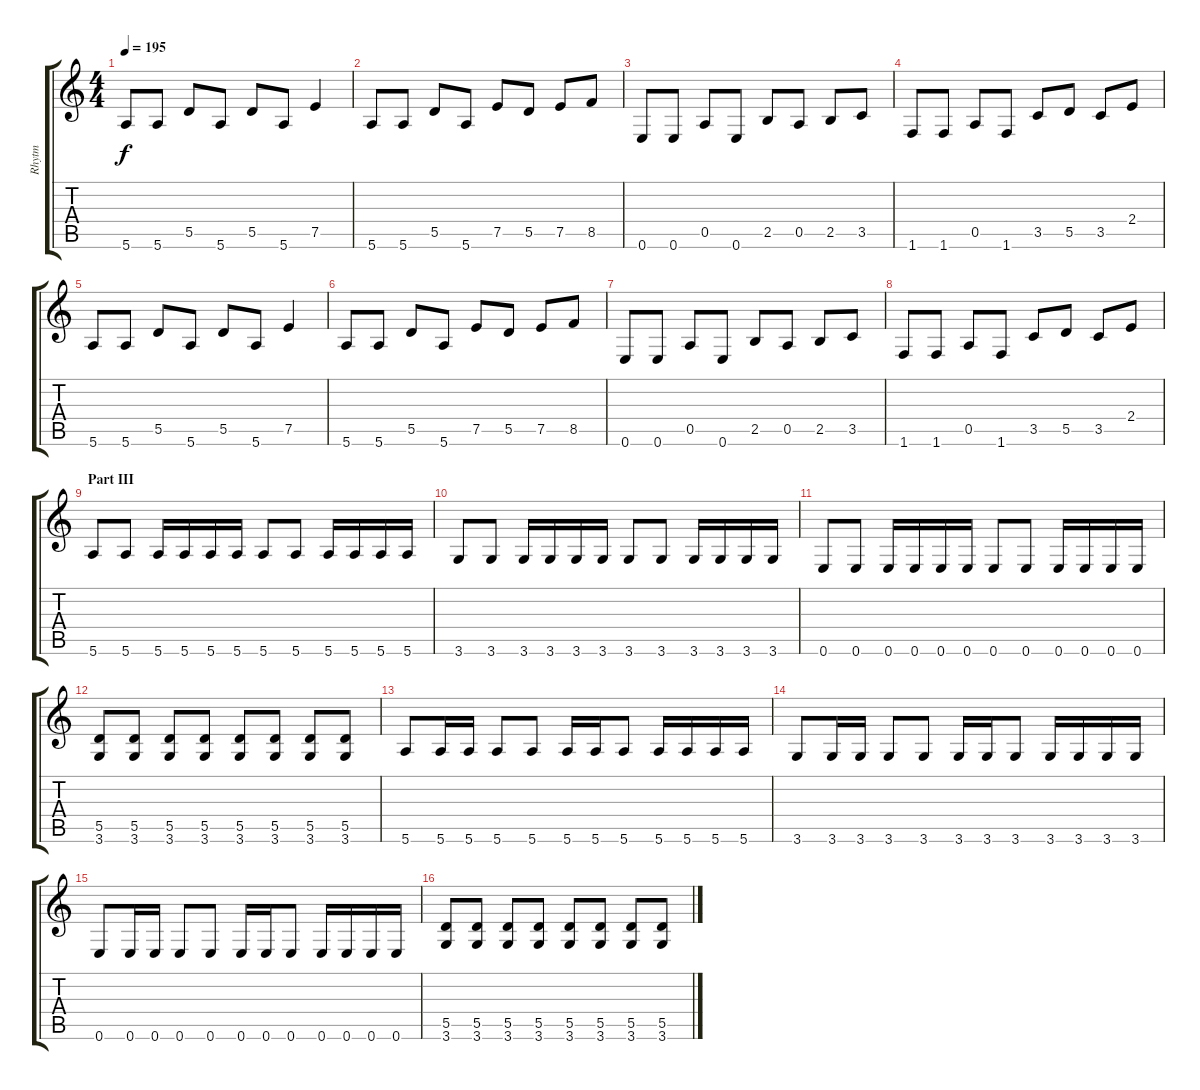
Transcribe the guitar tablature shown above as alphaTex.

\track ("Rhytm" "Rhytm") {instrument distortionguitar}
\staff {score tabs}
\tuning (E4 B3 G3 D3 A2 E2) {hide}
\ts (4 4)
\tempo 195
\clef g2
\ks c
5.6.8{dy f} 5.6.8 5.5.8 5.6.8 5.5.8 5.6.8 7.5.4 |
5.6.8 5.6.8 5.5.8 5.6.8 7.5.8 5.5.8 7.5.8 8.5.8 |
0.6.8 0.6.8 0.5.8 0.6.8 2.5.8 0.5.8 2.5.8 3.5.8 |
1.6.8 1.6.8 0.5.8 1.6.8 3.5.8 5.5.8 3.5.8 2.4.8 |
5.6.8 5.6.8 5.5.8 5.6.8 5.5.8 5.6.8 7.5.4 |
5.6.8 5.6.8 5.5.8 5.6.8 7.5.8 5.5.8 7.5.8 8.5.8 |
0.6.8 0.6.8 0.5.8 0.6.8 2.5.8 0.5.8 2.5.8 3.5.8 |
1.6.8 1.6.8 0.5.8 1.6.8 3.5.8 5.5.8 3.5.8 2.4.8 |
\section ("" "Part III")
5.6.8 5.6.8 5.6.16 5.6.16 5.6.16 5.6.16 5.6.8 5.6.8 5.6.16 5.6.16 5.6.16 5.6.16 |
3.6.8 3.6.8 3.6.16 3.6.16 3.6.16 3.6.16 3.6.8 3.6.8 3.6.16 3.6.16 3.6.16 3.6.16 |
0.6.8 0.6.8 0.6.16 0.6.16 0.6.16 0.6.16 0.6.8 0.6.8 0.6.16 0.6.16 0.6.16 0.6.16 |
(5.5 3.6).8 (5.5 3.6).8 (5.5 3.6).8 (5.5 3.6).8 (5.5 3.6).8 (5.5 3.6).8 (5.5 3.6).8 (5.5 3.6).8 |
5.6.8 5.6.16 5.6.16 5.6.8 5.6.8 5.6.16 5.6.16 5.6.8 5.6.16 5.6.16 5.6.16 5.6.16 |
3.6.8 3.6.16 3.6.16 3.6.8 3.6.8 3.6.16 3.6.16 3.6.8 3.6.16 3.6.16 3.6.16 3.6.16 |
0.6.8 0.6.16 0.6.16 0.6.8 0.6.8 0.6.16 0.6.16 0.6.8 0.6.16 0.6.16 0.6.16 0.6.16 |
(5.5 3.6).8 (5.5 3.6).8 (5.5 3.6).8 (5.5 3.6).8 (5.5 3.6).8 (5.5 3.6).8 (5.5 3.6).8 (5.5 3.6).8
